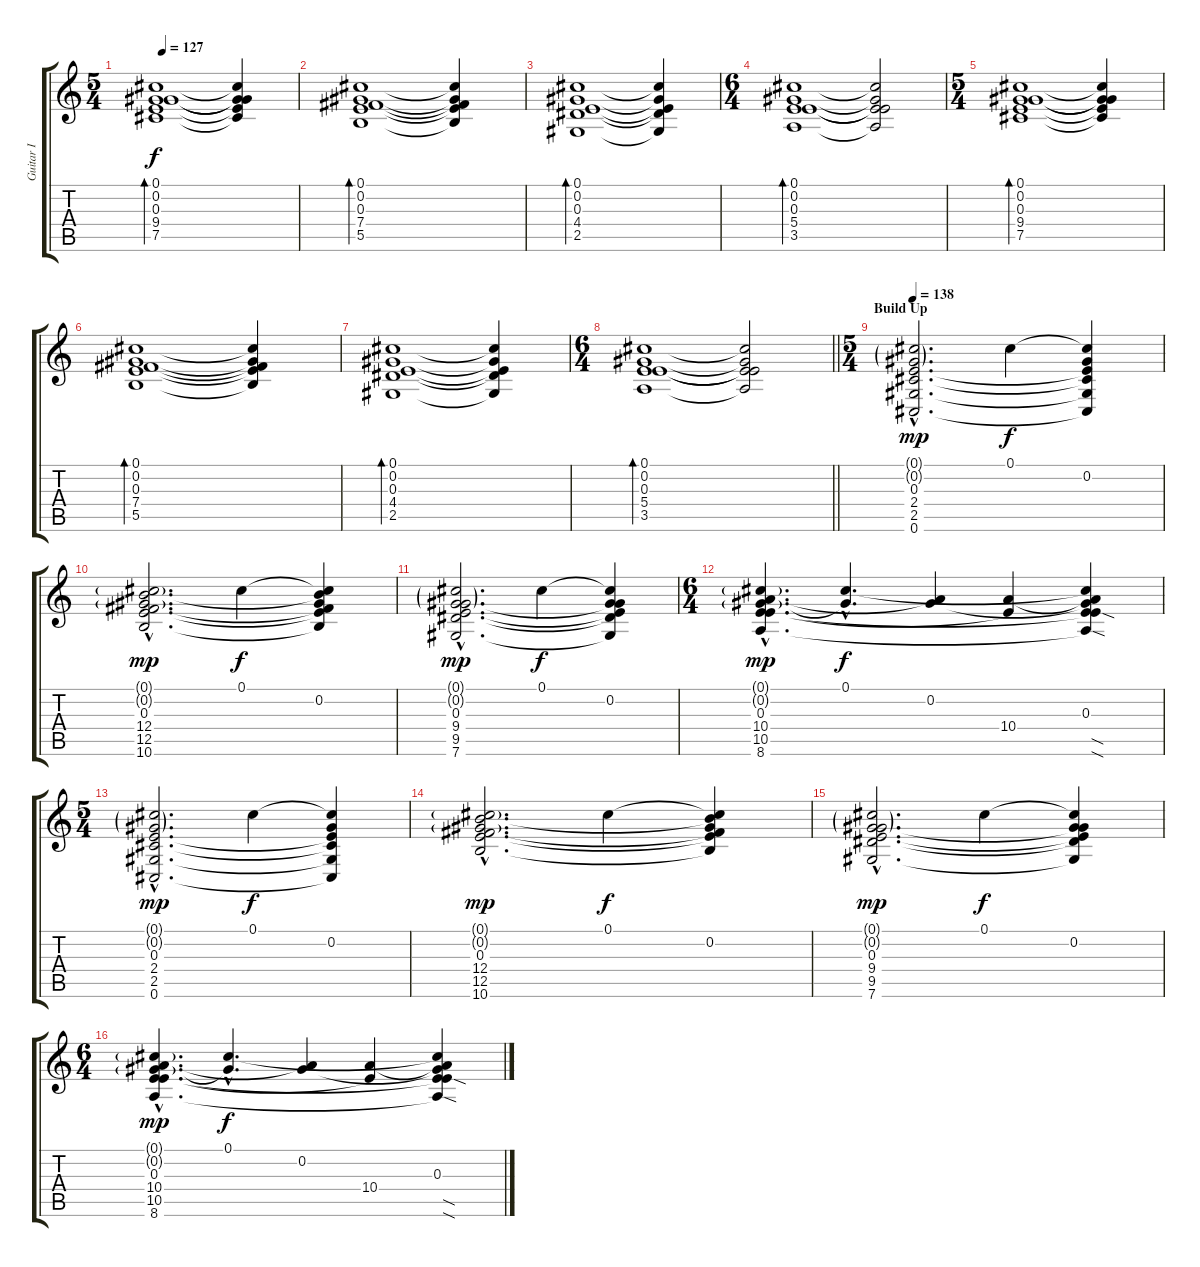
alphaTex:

\track ("Guitar I" "Guitar I") {instrument distortionguitar}
\staff {score tabs}
\tuning (Db4 Ab3 E3 B2 Gb2 Db2) {hide}
\ts (5 4)
\tempo 127
\clef g2
\ks c
(0.1 0.2 0.3 9.4 7.5).1{bd 120 dy f} (0.1{t} 0.2{t} 0.3{t} 9.4{t} 7.5{t}).4 |
(0.1 0.2 0.3 7.4 5.5).1{bd 120} (0.1{t} 0.2{t} 0.3{t} 7.4{t} 5.5{t}).4 |
(0.1 0.2 0.3 4.4 2.5).1{bd 120} (0.1{t} 0.2{t} 0.3{t} 4.4{t} 2.5{t}).4 |
\ts (6 4)
(0.1 0.2 0.3 5.4 3.5).1{bd 120} (0.1{t} 0.2{t} 0.3{t} 5.4{t} 3.5{t}).2 |
\ts (5 4)
(0.1 0.2 0.3 9.4 7.5).1{bd 120} (0.1{t} 0.2{t} 0.3{t} 9.4{t} 7.5{t}).4 |
(0.1 0.2 0.3 7.4 5.5).1{bd 120} (0.1{t} 0.2{t} 0.3{t} 7.4{t} 5.5{t}).4 |
(0.1 0.2 0.3 4.4 2.5).1{bd 120} (0.1{t} 0.2{t} 0.3{t} 4.4{t} 2.5{t}).4 |
\ts (6 4)
\barLineRight lightlight
(0.1 0.2 0.3 5.4 3.5).1{bd 120} (0.1{t} 0.2{t} 0.3{t} 5.4{t} 3.5{t}).2 |
\ts (5 4)
\section ("" "Build Up")
\tempo 138
(0.1{g hac} 0.2{g hac} 0.3{hac} 2.4{hac} 2.5{hac} 0.6{hac}).2{d dy mp volume 12 instrument distortionguitar} 0.1.4{dy f} (0.1{t} 0.2 0.3{t} 2.4{t} 2.5{t} 0.6{t}).4 |
(0.1{g hac} 0.2{g hac} 0.3{hac} 12.4{hac} 12.5{hac} 10.6{hac}).2{d dy mp} 0.1.4{dy f} (0.1{t} 0.2 0.3{t} 12.4{t} 12.5{t} 10.6{t}).4 |
(0.1{g hac} 0.2{g hac} 0.3{hac} 9.4{hac} 9.5{hac} 7.6{hac}).2{d dy mp} 0.1.4{dy f} (0.1{t} 0.2 0.3{t} 9.4{t} 9.5{t} 7.6{t}).4 |
\ts (6 4)
(0.1{g hac} 0.2{g hac} 0.3{hac} 10.4{hac} 10.5{hac} 8.6{hac}).4{d dy mp} (0.1{hac} 0.2{hac t}).4{d dy f} (0.2 10.4{t}).4 (0.3{t} 10.4).4 (0.1{t} 0.2{t} 0.3 10.4{t} 10.5{sod t} 8.6{sod t}).4 |
\ts (5 4)
(0.1{g hac} 0.2{g hac} 0.3{hac} 2.4{hac} 2.5{hac} 0.6{hac}).2{d dy mp} 0.1.4{dy f} (0.1{t} 0.2 0.3{t} 2.4{t} 2.5{t} 0.6{t}).4 |
(0.1{g hac} 0.2{g hac} 0.3{hac} 12.4{hac} 12.5{hac} 10.6{hac}).2{d dy mp} 0.1.4{dy f} (0.1{t} 0.2 0.3{t} 12.4{t} 12.5{t} 10.6{t}).4 |
(0.1{g hac} 0.2{g hac} 0.3{hac} 9.4{hac} 9.5{hac} 7.6{hac}).2{d dy mp} 0.1.4{dy f} (0.1{t} 0.2 0.3{t} 9.4{t} 9.5{t} 7.6{t}).4 |
\ts (6 4)
(0.1{g hac} 0.2{g hac} 0.3{hac} 10.4{hac} 10.5{hac} 8.6{hac}).4{d dy mp} (0.1{hac} 0.2{hac t}).4{d dy f} (0.2 10.4{t}).4 (0.3{t} 10.4).4 (0.1{t} 0.2{t} 0.3 10.4{t} 10.5{sod t} 8.6{sod t}).4
